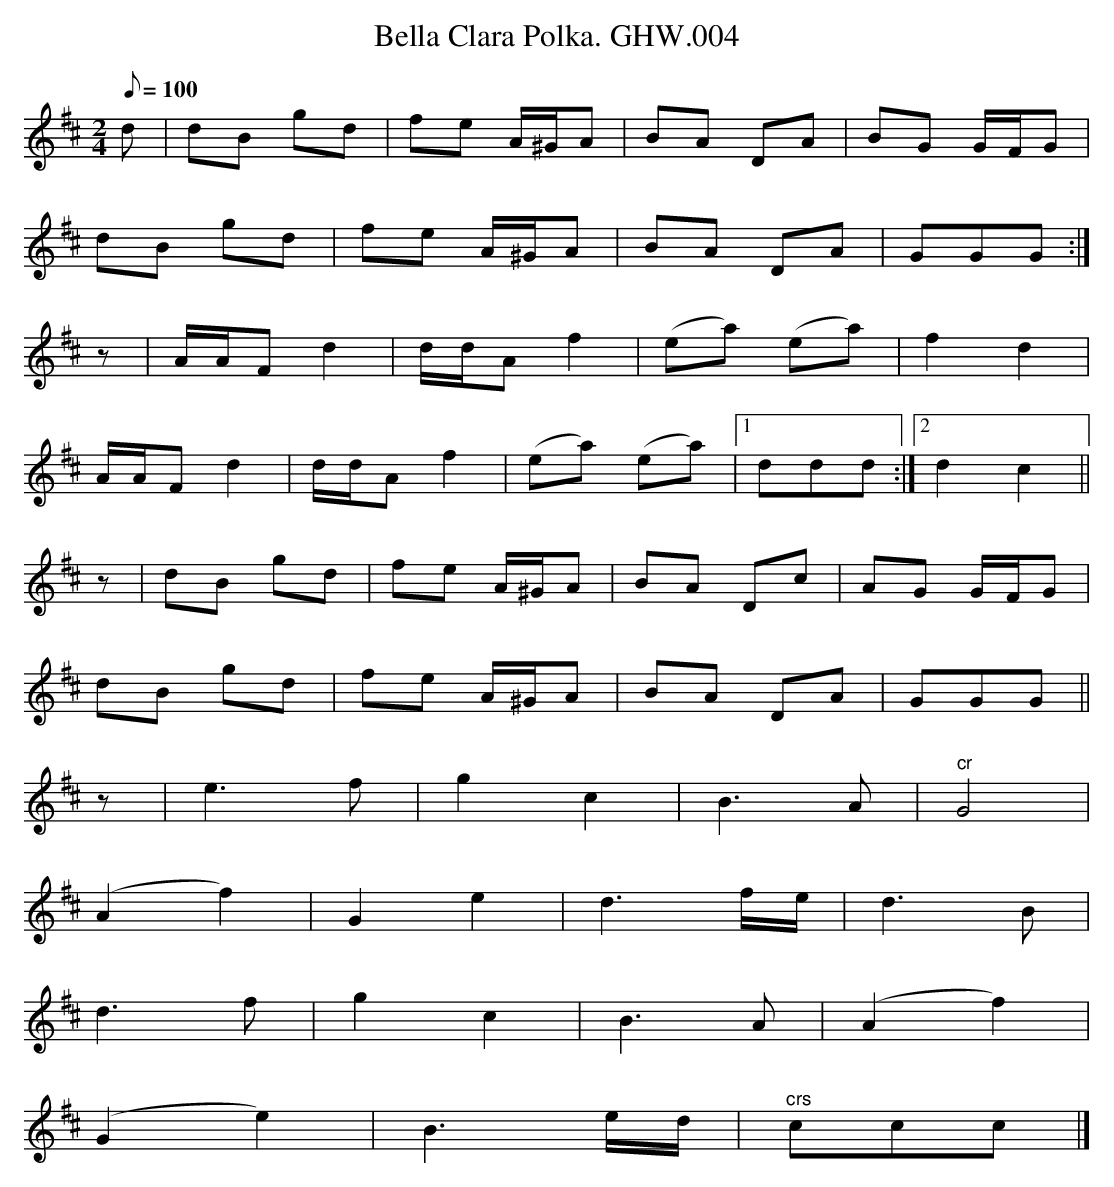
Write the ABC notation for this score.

X:1
T:Bella Clara Polka. GHW.004
M:2/4
L:1/8
Q:100
K:D
d|dB gd|fe A/^G/A|BA DA|BG G/F/G|
dB gd|fe A/^G/A|BA DA|GGG:|
z|A/A/F d2|d/d/A f2|(ea) (ea)|f2d2|
A/A/F d2|d/d/A f2|(ea) (ea)|1 ddd:|2d2c2||
z|dB gd|fe A/^G/A|BA Dc|AG G/F/G|
dB gd|fe A/^G/A|BA DA|GGG||
z|e3 f|g2c2|B3 A|"^cr"G4|
(A2 f2)|G2 e2|d3 f/e/|d3 B|
d3 f|g2 c2|B3 A|(A2f2)|
(G2e2)|B3 e/d/|"^crs"ccc|]
